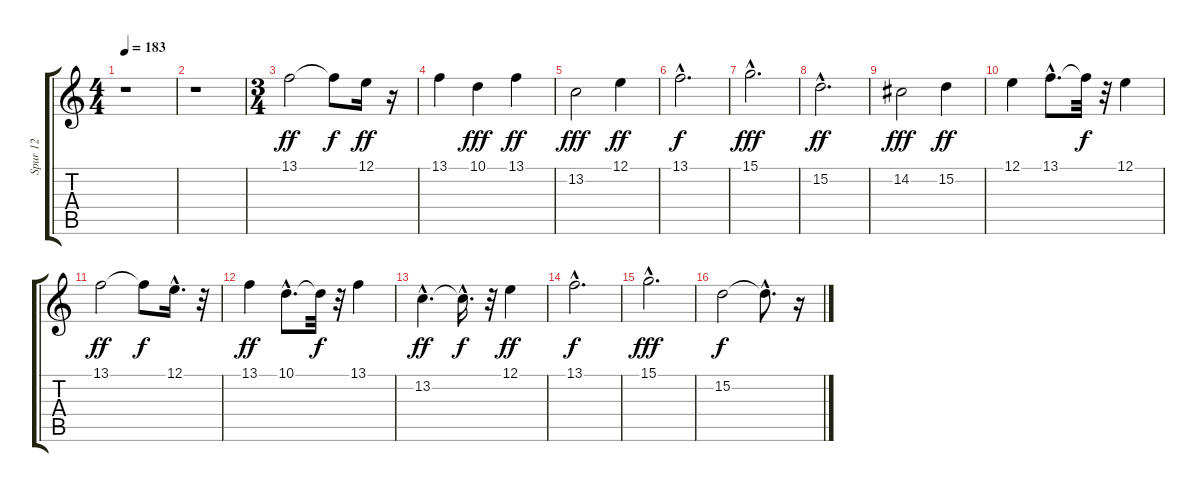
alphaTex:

\track ("Spur 12" "Spur 12") {instrument ocarina}
\staff {score tabs}
\tuning (E4 B3 G3 D3 A2 E2) {hide}
\ts (4 4)
\tempo 183
\clef g2
\ks c
r.1{dy ff instrument ocarina} |
r.1 |
\ts (3 4)
13.1.2 13.1{t}.8{dy f} 12.1.16{dy ff} r.16 |
13.1.4 10.1.4{dy fff} 13.1.4{dy ff} |
13.2.2{dy fff} 12.1.4{dy ff} |
13.1{hac}.2{d dy f} |
15.1{hac}.2{d dy fff} |
15.2{hac}.2{d dy ff} |
14.2.2{dy fff} 15.2.4{dy ff} |
12.1.4 13.1{hac}.8{d} 13.1{t}.32{dy f} r.32 12.1.4 |
13.1.2{dy ff} 13.1{t}.8{dy f} 12.1{hac}.16{d} r.32 |
13.1.4{dy ff} 10.1{hac}.8{d} 10.1{t}.32{dy f} r.32 13.1.4 |
13.2{hac}.4{d dy ff} 13.2{hac t}.16{d dy f} r.32 12.1.4{dy ff} |
13.1{hac}.2{d dy f} |
15.1{hac}.2{d dy fff} |
15.2.2{dy f} 15.2{hac t}.8{d} r.16
